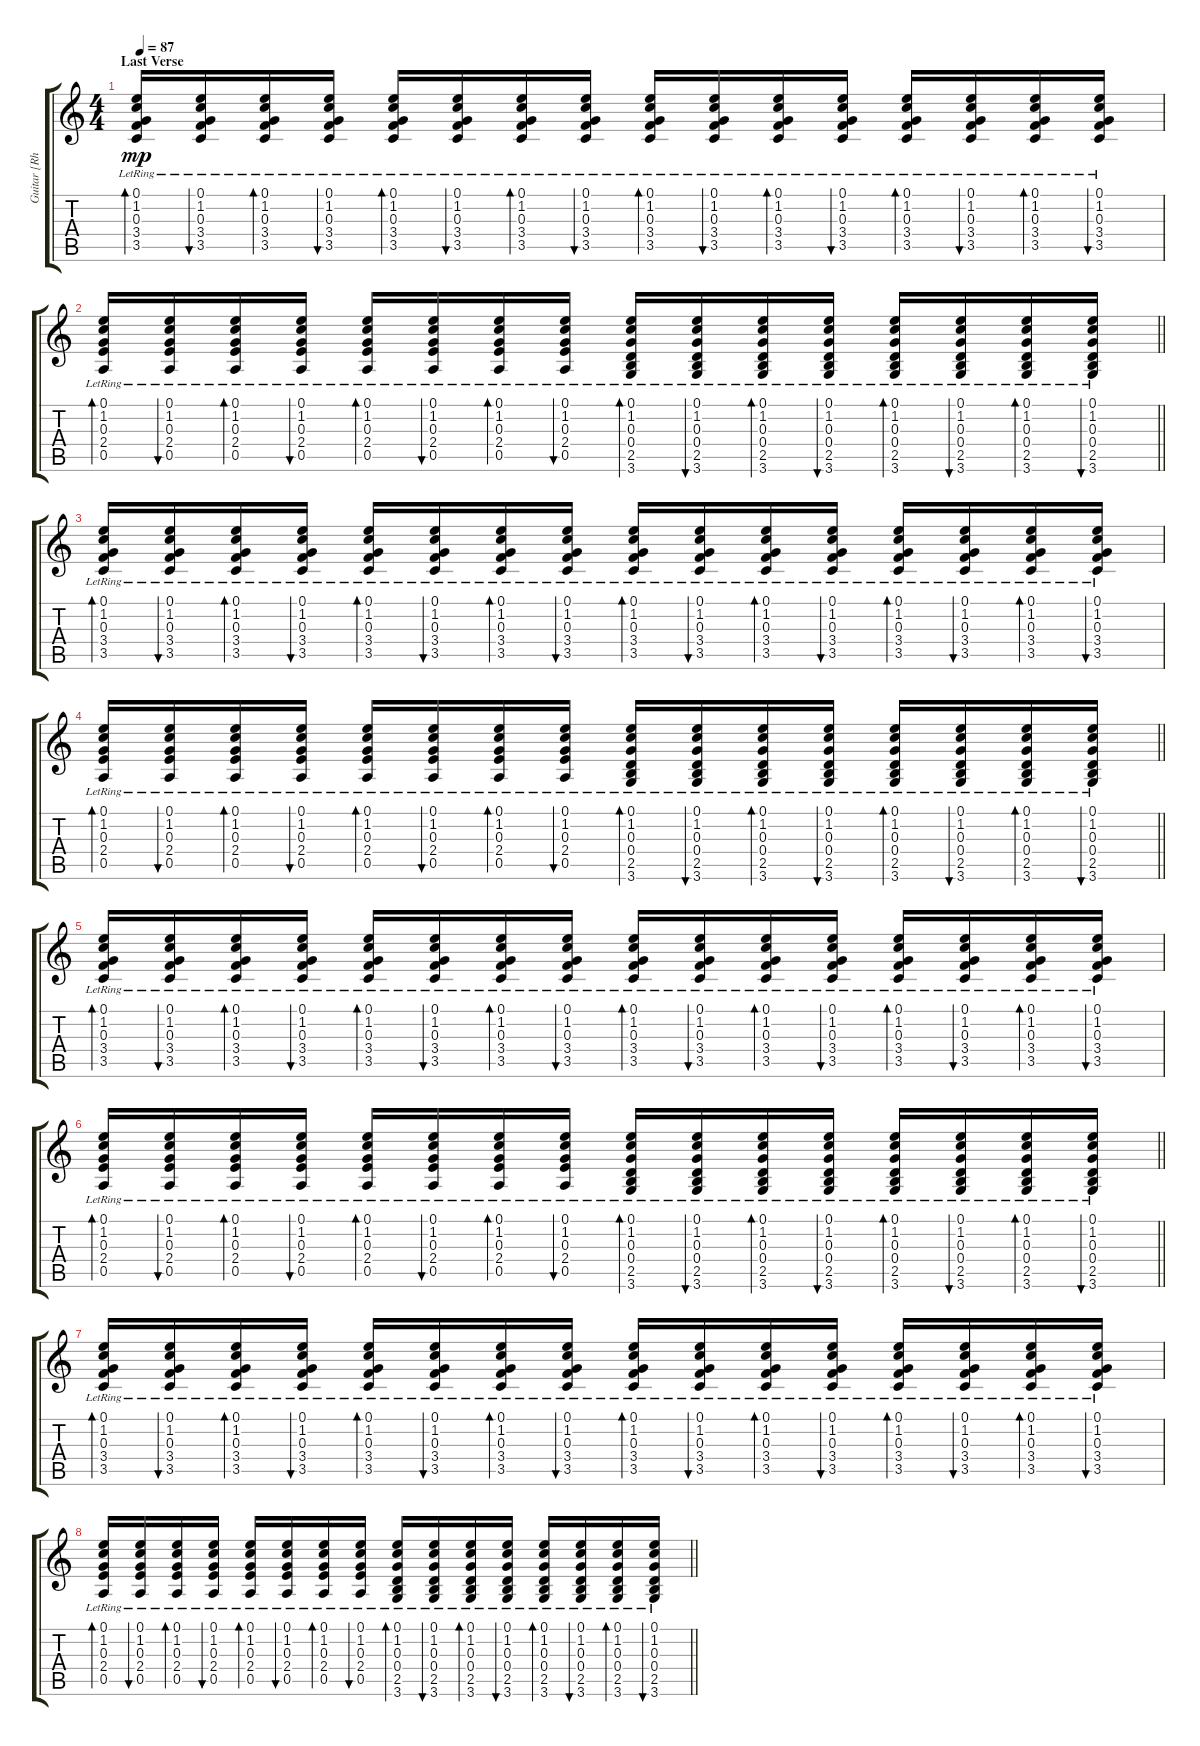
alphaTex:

\track ("Guitar [Rhythm]" "Guitar [Rh") {instrument acousticguitarsteel}
\staff {score tabs}
\tuning (E4 B3 G3 D3 A2 E2) {hide}
\ts (4 4)
\section ("" "Last Verse")
\tempo 87
\clef g2
\ks c
(0.1{lr} 1.2{lr} 0.3{lr} 3.4{lr} 3.5{lr}).16{bd 60 dy mp} (0.1{lr} 1.2{lr} 0.3{lr} 3.4{lr} 3.5{lr}).16{bu 60} (0.1{lr} 1.2{lr} 0.3{lr} 3.4{lr} 3.5{lr}).16{bd 60} (0.1{lr} 1.2{lr} 0.3{lr} 3.4{lr} 3.5{lr}).16{bu 60} (0.1{lr} 1.2{lr} 0.3{lr} 3.4{lr} 3.5{lr}).16{bd 60} (0.1{lr} 1.2{lr} 0.3{lr} 3.4{lr} 3.5{lr}).16{bu 60} (0.1{lr} 1.2{lr} 0.3{lr} 3.4{lr} 3.5{lr}).16{bd 60} (0.1{lr} 1.2{lr} 0.3{lr} 3.4{lr} 3.5{lr}).16{bu 60} (0.1{lr} 1.2{lr} 0.3{lr} 3.4{lr} 3.5{lr}).16{bd 60} (0.1{lr} 1.2{lr} 0.3{lr} 3.4{lr} 3.5{lr}).16{bu 60} (0.1{lr} 1.2{lr} 0.3{lr} 3.4{lr} 3.5{lr}).16{bd 60} (0.1{lr} 1.2{lr} 0.3{lr} 3.4{lr} 3.5{lr}).16{bu 60} (0.1{lr} 1.2{lr} 0.3{lr} 3.4{lr} 3.5{lr}).16{bd 60} (0.1{lr} 1.2{lr} 0.3{lr} 3.4{lr} 3.5{lr}).16{bu 60} (0.1{lr} 1.2{lr} 0.3{lr} 3.4{lr} 3.5{lr}).16{bd 60} (0.1{lr} 1.2{lr} 0.3{lr} 3.4{lr} 3.5{lr}).16{bu 60} |
\barLineRight lightlight
(0.1{lr} 1.2{lr} 0.3{lr} 2.4{lr} 0.5).16{bd 60} (0.1{lr} 1.2{lr} 0.3{lr} 2.4{lr} 0.5).16{bu 60} (0.1{lr} 1.2{lr} 0.3{lr} 2.4{lr} 0.5).16{bd 60} (0.1{lr} 1.2{lr} 0.3{lr} 2.4{lr} 0.5).16{bu 60} (0.1{lr} 1.2{lr} 0.3{lr} 2.4{lr} 0.5).16{bd 60} (0.1{lr} 1.2{lr} 0.3{lr} 2.4{lr} 0.5).16{bu 60} (0.1{lr} 1.2{lr} 0.3{lr} 2.4{lr} 0.5).16{bd 60} (0.1{lr} 1.2{lr} 0.3{lr} 2.4{lr} 0.5).16{bu 60} (0.1{lr} 1.2{lr} 0.3{lr} 0.4{lr} 2.5 3.6).16{bd 60} (0.1{lr} 1.2{lr} 0.3{lr} 0.4{lr} 2.5 3.6).16{bu 60} (0.1{lr} 1.2{lr} 0.3{lr} 0.4{lr} 2.5 3.6).16{bd 60} (0.1{lr} 1.2{lr} 0.3{lr} 0.4{lr} 2.5 3.6).16{bu 60} (0.1{lr} 1.2{lr} 0.3{lr} 0.4{lr} 2.5 3.6).16{bd 60} (0.1{lr} 1.2{lr} 0.3{lr} 0.4{lr} 2.5 3.6).16{bu 60} (0.1{lr} 1.2{lr} 0.3{lr} 0.4{lr} 2.5 3.6).16{bd 60} (0.1{lr} 1.2{lr} 0.3{lr} 0.4{lr} 2.5 3.6).16{bu 60} |
(0.1{lr} 1.2{lr} 0.3{lr} 3.4{lr} 3.5{lr}).16{bd 60} (0.1{lr} 1.2{lr} 0.3{lr} 3.4{lr} 3.5{lr}).16{bu 60} (0.1{lr} 1.2{lr} 0.3{lr} 3.4{lr} 3.5{lr}).16{bd 60} (0.1{lr} 1.2{lr} 0.3{lr} 3.4{lr} 3.5{lr}).16{bu 60} (0.1{lr} 1.2{lr} 0.3{lr} 3.4{lr} 3.5{lr}).16{bd 60} (0.1{lr} 1.2{lr} 0.3{lr} 3.4{lr} 3.5{lr}).16{bu 60} (0.1{lr} 1.2{lr} 0.3{lr} 3.4{lr} 3.5{lr}).16{bd 60} (0.1{lr} 1.2{lr} 0.3{lr} 3.4{lr} 3.5{lr}).16{bu 60} (0.1{lr} 1.2{lr} 0.3{lr} 3.4{lr} 3.5{lr}).16{bd 60} (0.1{lr} 1.2{lr} 0.3{lr} 3.4{lr} 3.5{lr}).16{bu 60} (0.1{lr} 1.2{lr} 0.3{lr} 3.4{lr} 3.5{lr}).16{bd 60} (0.1{lr} 1.2{lr} 0.3{lr} 3.4{lr} 3.5{lr}).16{bu 60} (0.1{lr} 1.2{lr} 0.3{lr} 3.4{lr} 3.5{lr}).16{bd 60} (0.1{lr} 1.2{lr} 0.3{lr} 3.4{lr} 3.5{lr}).16{bu 60} (0.1{lr} 1.2{lr} 0.3{lr} 3.4{lr} 3.5{lr}).16{bd 60} (0.1{lr} 1.2{lr} 0.3{lr} 3.4{lr} 3.5{lr}).16{bu 60} |
\barLineRight lightlight
(0.1{lr} 1.2{lr} 0.3{lr} 2.4{lr} 0.5).16{bd 60} (0.1{lr} 1.2{lr} 0.3{lr} 2.4{lr} 0.5).16{bu 60} (0.1{lr} 1.2{lr} 0.3{lr} 2.4{lr} 0.5).16{bd 60} (0.1{lr} 1.2{lr} 0.3{lr} 2.4{lr} 0.5).16{bu 60} (0.1{lr} 1.2{lr} 0.3{lr} 2.4{lr} 0.5).16{bd 60} (0.1{lr} 1.2{lr} 0.3{lr} 2.4{lr} 0.5).16{bu 60} (0.1{lr} 1.2{lr} 0.3{lr} 2.4{lr} 0.5).16{bd 60} (0.1{lr} 1.2{lr} 0.3{lr} 2.4{lr} 0.5).16{bu 60} (0.1{lr} 1.2{lr} 0.3{lr} 0.4{lr} 2.5 3.6).16{bd 60} (0.1{lr} 1.2{lr} 0.3{lr} 0.4{lr} 2.5 3.6).16{bu 60} (0.1{lr} 1.2{lr} 0.3{lr} 0.4{lr} 2.5 3.6).16{bd 60} (0.1{lr} 1.2{lr} 0.3{lr} 0.4{lr} 2.5 3.6).16{bu 60} (0.1{lr} 1.2{lr} 0.3{lr} 0.4{lr} 2.5 3.6).16{bd 60} (0.1{lr} 1.2{lr} 0.3{lr} 0.4{lr} 2.5 3.6).16{bu 60} (0.1{lr} 1.2{lr} 0.3{lr} 0.4{lr} 2.5 3.6).16{bd 60} (0.1{lr} 1.2{lr} 0.3{lr} 0.4{lr} 2.5 3.6).16{bu 60} |
(0.1{lr} 1.2{lr} 0.3{lr} 3.4{lr} 3.5{lr}).16{bd 60} (0.1{lr} 1.2{lr} 0.3{lr} 3.4{lr} 3.5{lr}).16{bu 60} (0.1{lr} 1.2{lr} 0.3{lr} 3.4{lr} 3.5{lr}).16{bd 60} (0.1{lr} 1.2{lr} 0.3{lr} 3.4{lr} 3.5{lr}).16{bu 60} (0.1{lr} 1.2{lr} 0.3{lr} 3.4{lr} 3.5{lr}).16{bd 60} (0.1{lr} 1.2{lr} 0.3{lr} 3.4{lr} 3.5{lr}).16{bu 60} (0.1{lr} 1.2{lr} 0.3{lr} 3.4{lr} 3.5{lr}).16{bd 60} (0.1{lr} 1.2{lr} 0.3{lr} 3.4{lr} 3.5{lr}).16{bu 60} (0.1{lr} 1.2{lr} 0.3{lr} 3.4{lr} 3.5{lr}).16{bd 60} (0.1{lr} 1.2{lr} 0.3{lr} 3.4{lr} 3.5{lr}).16{bu 60} (0.1{lr} 1.2{lr} 0.3{lr} 3.4{lr} 3.5{lr}).16{bd 60} (0.1{lr} 1.2{lr} 0.3{lr} 3.4{lr} 3.5{lr}).16{bu 60} (0.1{lr} 1.2{lr} 0.3{lr} 3.4{lr} 3.5{lr}).16{bd 60} (0.1{lr} 1.2{lr} 0.3{lr} 3.4{lr} 3.5{lr}).16{bu 60} (0.1{lr} 1.2{lr} 0.3{lr} 3.4{lr} 3.5{lr}).16{bd 60} (0.1{lr} 1.2{lr} 0.3{lr} 3.4{lr} 3.5{lr}).16{bu 60} |
\barLineRight lightlight
(0.1{lr} 1.2{lr} 0.3{lr} 2.4{lr} 0.5).16{bd 60} (0.1{lr} 1.2{lr} 0.3{lr} 2.4{lr} 0.5).16{bu 60} (0.1{lr} 1.2{lr} 0.3{lr} 2.4{lr} 0.5).16{bd 60} (0.1{lr} 1.2{lr} 0.3{lr} 2.4{lr} 0.5).16{bu 60} (0.1{lr} 1.2{lr} 0.3{lr} 2.4{lr} 0.5).16{bd 60} (0.1{lr} 1.2{lr} 0.3{lr} 2.4{lr} 0.5).16{bu 60} (0.1{lr} 1.2{lr} 0.3{lr} 2.4{lr} 0.5).16{bd 60} (0.1{lr} 1.2{lr} 0.3{lr} 2.4{lr} 0.5).16{bu 60} (0.1{lr} 1.2{lr} 0.3{lr} 0.4{lr} 2.5 3.6).16{bd 60} (0.1{lr} 1.2{lr} 0.3{lr} 0.4{lr} 2.5 3.6).16{bu 60} (0.1{lr} 1.2{lr} 0.3{lr} 0.4{lr} 2.5 3.6).16{bd 60} (0.1{lr} 1.2{lr} 0.3{lr} 0.4{lr} 2.5 3.6).16{bu 60} (0.1{lr} 1.2{lr} 0.3{lr} 0.4{lr} 2.5 3.6).16{bd 60} (0.1{lr} 1.2{lr} 0.3{lr} 0.4{lr} 2.5 3.6).16{bu 60} (0.1{lr} 1.2{lr} 0.3{lr} 0.4{lr} 2.5 3.6).16{bd 60} (0.1{lr} 1.2{lr} 0.3{lr} 0.4{lr} 2.5 3.6).16{bu 60} |
(0.1{lr} 1.2{lr} 0.3{lr} 3.4{lr} 3.5{lr}).16{bd 60} (0.1{lr} 1.2{lr} 0.3{lr} 3.4{lr} 3.5{lr}).16{bu 60} (0.1{lr} 1.2{lr} 0.3{lr} 3.4{lr} 3.5{lr}).16{bd 60} (0.1{lr} 1.2{lr} 0.3{lr} 3.4{lr} 3.5{lr}).16{bu 60} (0.1{lr} 1.2{lr} 0.3{lr} 3.4{lr} 3.5{lr}).16{bd 60} (0.1{lr} 1.2{lr} 0.3{lr} 3.4{lr} 3.5{lr}).16{bu 60} (0.1{lr} 1.2{lr} 0.3{lr} 3.4{lr} 3.5{lr}).16{bd 60} (0.1{lr} 1.2{lr} 0.3{lr} 3.4{lr} 3.5{lr}).16{bu 60} (0.1{lr} 1.2{lr} 0.3{lr} 3.4{lr} 3.5{lr}).16{bd 60} (0.1{lr} 1.2{lr} 0.3{lr} 3.4{lr} 3.5{lr}).16{bu 60} (0.1{lr} 1.2{lr} 0.3{lr} 3.4{lr} 3.5{lr}).16{bd 60} (0.1{lr} 1.2{lr} 0.3{lr} 3.4{lr} 3.5{lr}).16{bu 60} (0.1{lr} 1.2{lr} 0.3{lr} 3.4{lr} 3.5{lr}).16{bd 60} (0.1{lr} 1.2{lr} 0.3{lr} 3.4{lr} 3.5{lr}).16{bu 60} (0.1{lr} 1.2{lr} 0.3{lr} 3.4{lr} 3.5{lr}).16{bd 60} (0.1{lr} 1.2{lr} 0.3{lr} 3.4{lr} 3.5{lr}).16{bu 60} |
\barLineRight lightlight
(0.1{lr} 1.2{lr} 0.3{lr} 2.4{lr} 0.5).16{bd 60} (0.1{lr} 1.2{lr} 0.3{lr} 2.4{lr} 0.5).16{bu 60} (0.1{lr} 1.2{lr} 0.3{lr} 2.4{lr} 0.5).16{bd 60} (0.1{lr} 1.2{lr} 0.3{lr} 2.4{lr} 0.5).16{bu 60} (0.1{lr} 1.2{lr} 0.3{lr} 2.4{lr} 0.5).16{bd 60} (0.1{lr} 1.2{lr} 0.3{lr} 2.4{lr} 0.5).16{bu 60} (0.1{lr} 1.2{lr} 0.3{lr} 2.4{lr} 0.5).16{bd 60} (0.1{lr} 1.2{lr} 0.3{lr} 2.4{lr} 0.5).16{bu 60} (0.1{lr} 1.2{lr} 0.3{lr} 0.4{lr} 2.5 3.6).16{bd 60} (0.1{lr} 1.2{lr} 0.3{lr} 0.4{lr} 2.5 3.6).16{bu 60} (0.1{lr} 1.2{lr} 0.3{lr} 0.4{lr} 2.5 3.6).16{bd 60} (0.1{lr} 1.2{lr} 0.3{lr} 0.4{lr} 2.5 3.6).16{bu 60} (0.1{lr} 1.2{lr} 0.3{lr} 0.4{lr} 2.5 3.6).16{bd 60} (0.1{lr} 1.2{lr} 0.3{lr} 0.4{lr} 2.5 3.6).16{bu 60} (0.1{lr} 1.2{lr} 0.3{lr} 0.4{lr} 2.5 3.6).16{bd 60} (0.1{lr} 1.2{lr} 0.3{lr} 0.4{lr} 2.5 3.6).16{bu 60}
